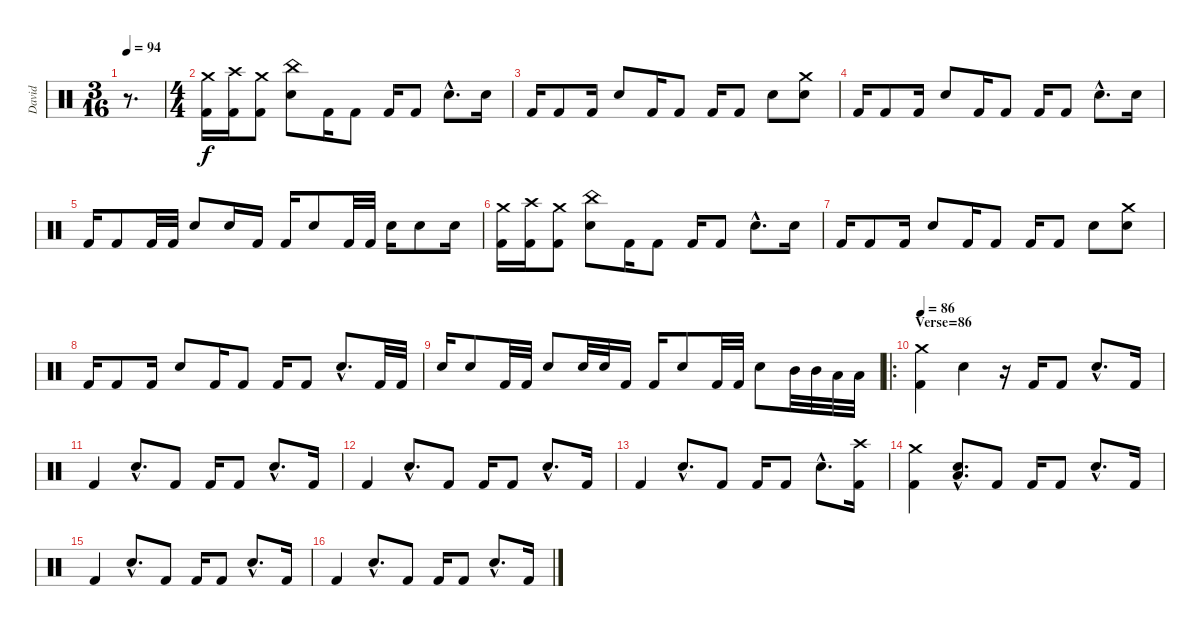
\track ("David" "David") {instrument percussion}
\staff {score}
\articulation defaults
\ts (3 16)
\tempo 94
\clef neutral
\ks c
r.8{d dy f} |
\ts (4 4)
("Crash medium (hit)" "Kick (hit) 2").16 ("Crash high (hit)" "Kick (hit) 2").16 ("Crash medium (hit)" "Kick (hit) 2").8 ("China (hit)" "Snare (hit) 2").8 "Kick (hit) 2".16 "Kick (hit) 2".8 "Kick (hit) 2".16 "Kick (hit) 2".8 "Snare (hit) 2"{hac}.8{d} "Snare (hit) 2".16 |
"Kick (hit) 2".16 "Kick (hit) 2".8 "Kick (hit) 2".16 "Snare (hit) 2".8 "Kick (hit) 2".16 "Kick (hit) 2".8 "Kick (hit) 2".16 "Kick (hit) 2".8 "Snare (hit) 2".8 ("Crash medium (hit)" "Snare (hit) 2").8 |
"Kick (hit) 2".16 "Kick (hit) 2".8 "Kick (hit) 2".16 "Snare (hit) 2".8 "Kick (hit) 2".16 "Kick (hit) 2".8 "Kick (hit) 2".16 "Kick (hit) 2".8 "Snare (hit) 2"{hac}.8{d} "Snare (hit) 2".16 |
"Kick (hit) 2".16 "Kick (hit) 2".8 "Kick (hit) 2".32 "Kick (hit) 2".32 "Snare (hit) 2".8 "Snare (hit) 2".16 "Kick (hit) 2".16 "Kick (hit) 2".16 "Snare (hit) 2".8 "Kick (hit) 2".32 "Kick (hit) 2".32 "Snare (hit) 2".16 "Snare (hit) 2".8 "Snare (hit) 2".16 |
("Crash medium (hit)" "Kick (hit) 2").16 ("Crash high (hit)" "Kick (hit) 2").16 ("Crash medium (hit)" "Kick (hit) 2").8 ("China (hit)" "Snare (hit) 2").8 "Kick (hit) 2".16 "Kick (hit) 2".8 "Kick (hit) 2".16 "Kick (hit) 2".8 "Snare (hit) 2"{hac}.8{d} "Snare (hit) 2".16 |
"Kick (hit) 2".16 "Kick (hit) 2".8 "Kick (hit) 2".16 "Snare (hit) 2".8 "Kick (hit) 2".16 "Kick (hit) 2".8 "Kick (hit) 2".16 "Kick (hit) 2".8 "Snare (hit) 2".8 ("Crash medium (hit)" "Snare (hit) 2").8 |
"Kick (hit) 2".16 "Kick (hit) 2".8 "Kick (hit) 2".16 "Snare (hit) 2".8 "Kick (hit) 2".16 "Kick (hit) 2".8 "Kick (hit) 2".16 "Kick (hit) 2".8 "Snare (hit) 2"{hac}.8{d} "Kick (hit) 2".32 "Kick (hit) 2".32 |
"Snare (hit) 2".16 "Snare (hit) 2".8 "Kick (hit) 2".32 "Kick (hit) 2".32 "Snare (hit) 2".8 "Snare (hit) 2".32 "Snare (hit) 2".32 "Kick (hit) 2".16 "Kick (hit) 2".16 "Snare (hit) 2".8 "Kick (hit) 2".32 "Kick (hit) 2".32 "Snare (hit) 2".8 "Mid Tom (hit)".32 "Mid Tom (hit)".32 "Low Tom (hit)".32 "Low Tom (hit)".32 |
\ro
\section ("" "Verse=86")
\tempo 86
("Crash medium (hit)" "Kick (hit) 2").4 "Snare (hit) 2".4 r.16 "Kick (hit) 2".16 "Kick (hit) 2".8 "Snare (hit) 2"{hac}.8{d} "Kick (hit) 2".16 |
"Kick (hit) 2".4 "Snare (hit) 2"{hac}.8{d} "Kick (hit) 2".8 "Kick (hit) 2".16 "Kick (hit) 2".8 "Snare (hit) 2"{hac}.8{d} "Kick (hit) 2".16 |
"Kick (hit) 2".4 "Snare (hit) 2"{hac}.8{d} "Kick (hit) 2".8 "Kick (hit) 2".16 "Kick (hit) 2".8 "Snare (hit) 2"{hac}.8{d} "Kick (hit) 2".16 |
"Kick (hit) 2".4 "Snare (hit) 2"{hac}.8{d} "Kick (hit) 2".8 "Kick (hit) 2".16 "Kick (hit) 2".8 "Snare (hit) 2"{hac}.8{d} ("Crash high (hit)" "Kick (hit) 2").16 |
("Crash medium (hit)" "Kick (hit) 2").4 ("Snare (hit) 2"{hac} "Low Floor Tom (hit)"{hac}).8{d} "Kick (hit) 2".8 "Kick (hit) 2".16 "Kick (hit) 2".8 "Snare (hit) 2"{hac}.8{d} "Kick (hit) 2".16 |
"Kick (hit) 2".4 "Snare (hit) 2"{hac}.8{d} "Kick (hit) 2".8 "Kick (hit) 2".16 "Kick (hit) 2".8 "Snare (hit) 2"{hac}.8{d} "Kick (hit) 2".16 |
"Kick (hit) 2".4 "Snare (hit) 2"{hac}.8{d} "Kick (hit) 2".8 "Kick (hit) 2".16 "Kick (hit) 2".8 "Snare (hit) 2"{hac}.8{d} "Kick (hit) 2".16
